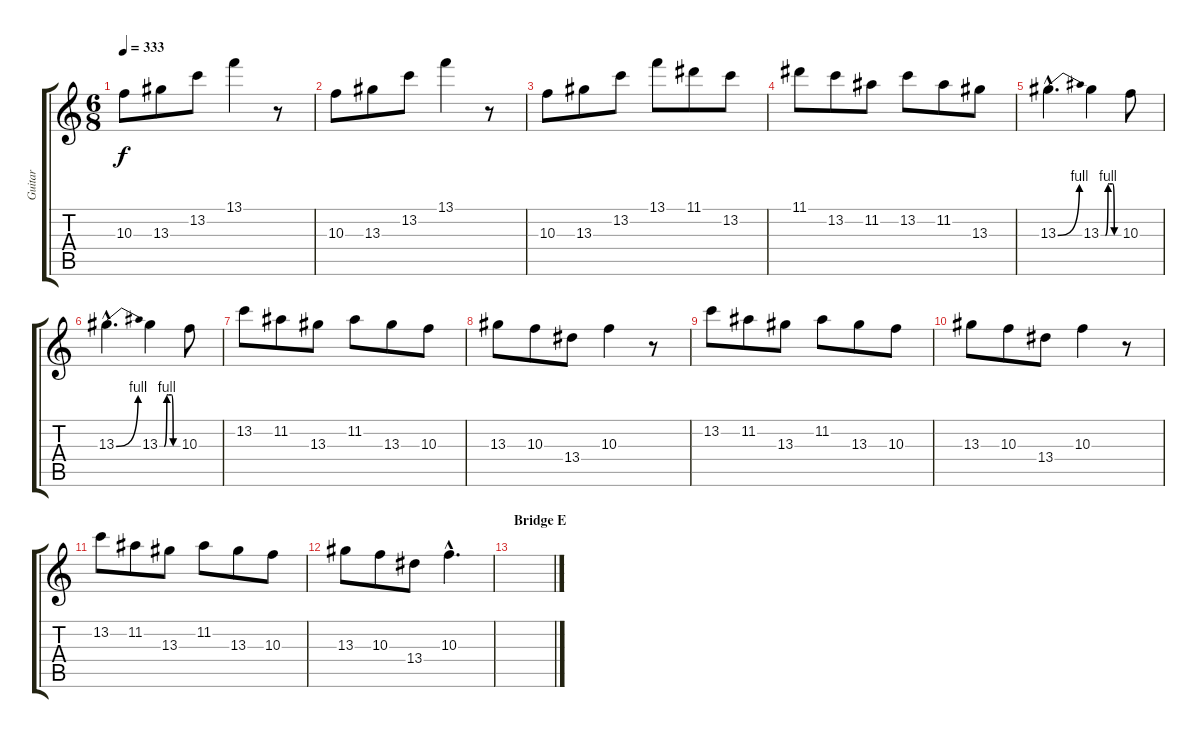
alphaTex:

\track ("Guitar" "Guitar") {instrument electricguitarjazz}
\staff {score tabs}
\tuning (E4 B3 G3 D3 A2 E2) {hide}
\ts (6 8)
\tempo 333
\clef g2
\ks c
10.3.8{dy f} 13.3.8 13.2.8 13.1.4 r.8 |
10.3.8 13.3.8 13.2.8 13.1.4 r.8 |
10.3.8 13.3.8 13.2.8 13.1.8 11.1.8 13.2.8 |
11.1.8 13.2.8 11.2.8 13.2.8 11.2.8 13.3.8 |
13.3{be (bend 0 0 60 4) hac}.4{d} 13.3{be (custom 0 0 15 0 24 4 30 4 40 4 45 0 60 0)}.4 10.3.8 |
13.3{be (bend 0 0 60 4) hac}.4{d} 13.3{be (custom 0 0 15 0 24 4 30 4 40 4 45 0 60 0)}.4 10.3.8 |
13.2.8 11.2.8 13.3.8 11.2.8 13.3.8 10.3.8 |
13.3.8 10.3.8 13.4.8 10.3.4 r.8 |
13.2.8 11.2.8 13.3.8 11.2.8 13.3.8 10.3.8 |
13.3.8 10.3.8 13.4.8 10.3.4 r.8 |
13.2.8 11.2.8 13.3.8 11.2.8 13.3.8 10.3.8 |
13.3.8 10.3.8 13.4.8 10.3{hac}.4{d} |
\section ("" "Bridge E")
